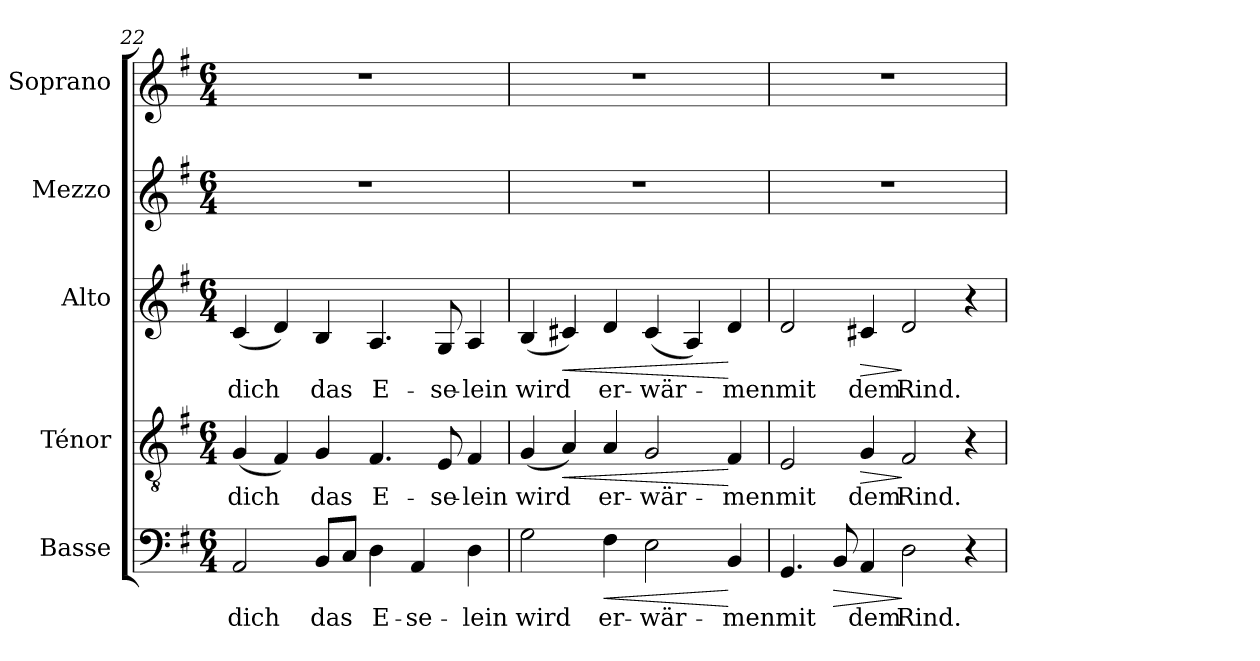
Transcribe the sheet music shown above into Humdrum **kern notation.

**kern	**text	**dynam	**kern	**text	**dynam	**kern	**text	**dynam	**kern	**kern
*part5	*part5	*part5	*part4	*part4	*part4	*part3	*part3	*part3	*part2	*part1
*staff5	*staff5	*staff5	*staff4	*staff4	*staff4	*staff3	*staff3	*staff3	*staff2	*staff1
*I"Basse	*	*	*I"Ténor	*	*	*I"Alto	*	*	*I"Mezzo	*I"Soprano
*I'B.	*	*	*I'T.	*	*	*I'A.	*	*	*I'M.	*I'S.
*clefF4	*	*	*clefGv2	*	*	*clefG2	*	*	*clefG2	*clefG2
*	*	*	*ITrd7c12	*	*	*	*	*	*	*
*k[f#]	*	*	*k[f#]	*	*	*k[f#]	*	*	*k[f#]	*k[f#]
*e:	*	*	*e:	*	*	*e:	*	*	*e:	*e:
*M6/4	*	*	*M6/4	*	*	*M6/4	*	*	*M6/4	*M6/4
=22	=22	=22	=22	=22	=22	=22	=22	=22	=22	=22
!	!LO:LY:b:color=#000000	!	!	!	!	!	!	!	!	!
!	!	!	!	!LO:LY:b:color=#000000	!	!	!	!	!	!
!	!	!	!	!	!	!	!LO:LY:b:color=#000000	!	!LO:N:vis=1	!LO:N:vis=1
2AAi/	dich	.	(4GGi/	dich	.	(4ci/	dich	.	1.r	1.r
.	.	.	4FF#i/)	.	.	4di/)	.	.	.	.
!	!LO:LY:b:color=#000000	!	!	!	!	!	!	!	!	!
!	!	!	!	!LO:LY:b:color=#000000	!	!	!	!	!	!
!	!	!	!	!	!	!	!LO:LY:b:color=#000000	!	!	!
8BBi/L	das	.	4GGi/	das	.	4Bi/	das	.	.	.
8Ci/J	.	.	.	.	.	.	.	.	.	.
!	!LO:LY:b:color=#000000	!	!	!	!	!	!	!	!	!
!	!	!	!	!LO:LY:b:color=#000000	!	!	!	!	!	!
!	!	!	!	!	!	!	!LO:LY:b:color=#000000	!	!	!
4Di\	E-	.	4.FF#i/	E-	.	4.Ai/	E-	.	.	.
!	!LO:LY:b:color=#000000	!	!	!	!	!	!	!	!	!
4AAi/	-se-	.	.	.	.	.	.	.	.	.
!	!	!	!	!LO:LY:b:color=#000000	!	!	!	!	!	!
!	!	!	!	!	!	!	!LO:LY:b:color=#000000	!	!	!
.	.	.	8EEi/	-se-	.	8Gi/	-se-	.	.	.
!	!LO:LY:b:color=#000000	!	!	!	!	!	!	!	!	!
!	!	!	!	!LO:LY:b:color=#000000	!	!	!	!	!	!
!	!	!	!	!	!	!	!LO:LY:b:color=#000000	!	!	!
4Di\	-lein	.	4FF#i/	-lein	.	4Ai/	-lein	.	.	.
=23	=23	=23	=23	=23	=23	=23	=23	=23	=23	=23
!	!LO:LY:b:color=#000000	!	!	!	!	!	!	!	!	!
!	!	!	!	!LO:LY:b:color=#000000	!	!	!	!	!	!
!	!	!	!	!	!	!	!LO:LY:b:color=#000000	!	!LO:N:vis=1	!LO:N:vis=1
2Gi\	wird	.	(4GGi/	wird	.	(4Bi/	wird	.	1.r	1.r
!	!	!	!	!	!LO:HP:b	!	!	!LO:HP:b	!	!
.	.	.	4AAi/)	.	<	4c#Xi/)	.	<	.	.
!	!LO:LY:b:color=#000000	!LO:HP:b	!	!	!	!	!	!	!	!
!	!	!	!	!LO:LY:b:color=#000000	!	!	!	!	!	!
!	!	!	!	!	!	!	!LO:LY:b:color=#000000	!	!	!
4F#i\	er-	<	4AAi/	er-	.	4di/	er-	.	.	.
!	!LO:LY:b:color=#000000	!	!	!	!	!	!	!	!	!
!	!	!	!	!LO:LY:b:color=#000000	!	!	!	!	!	!
!	!	!	!	!	!	!	!LO:LY:b:color=#000000	!	!	!
2Ei\	-wär-	.	2GGi/	-wär-	.	(4c#i/	-wär-	.	.	.
.	.	.	.	.	.	4Ai/)	.	.	.	.
!	!LO:LY:b:color=#000000	!	!	!	!	!	!	!	!	!
!	!	!	!	!LO:LY:b:color=#000000	!	!	!	!	!	!
!	!	!	!	!	!	!	!LO:LY:b:color=#000000	!	!	!
4BBi/	-men	[	4FF#i/	-men	[	4di/	-men	[	.	.
=24	=24	=24	=24	=24	=24	=24	=24	=24	=24	=24
!	!LO:LY:b:color=#000000	!	!	!	!	!	!	!	!	!
!	!	!	!	!LO:LY:b:color=#000000	!	!	!	!	!	!
!	!	!	!	!	!	!	!LO:LY:b:color=#000000	!	!LO:N:vis=1	!LO:N:vis=1
4.GGi/	mit	.	2EEi/	mit	.	2di/	mit	.	1.r	1.r
!	!	!LO:HP:b	!	!	!	!	!	!	!	!
8BBi/	.	>	.	.	.	.	.	.	.	.
!	!LO:LY:b:color=#000000	!	!	!	!	!	!	!	!	!
!	!	!	!	!LO:LY:b:color=#000000	!LO:HP:b	!	!	!	!	!
!	!	!	!	!	!	!	!LO:LY:b:color=#000000	!LO:HP:b	!	!
4AAi/	dem	.	4GGi/	dem	>	4c#Xi/	dem	>	.	.
!	!LO:LY:b:color=#000000	!	!	!	!	!	!	!	!	!
!	!	!	!	!LO:LY:b:color=#000000	!	!	!	!	!	!
!	!	!	!	!	!	!	!LO:LY:b:color=#000000	!	!	!
2Di\	Rind.	]	2FF#i/	Rind.	]	2di/	Rind.	]	.	.
4r	.	.	4r	.	.	4r	.	.	.	.
=	=	=	=	=	=	=	=	=	=	=
*-	*-	*-	*-	*-	*-	*-	*-	*-	*-	*-
